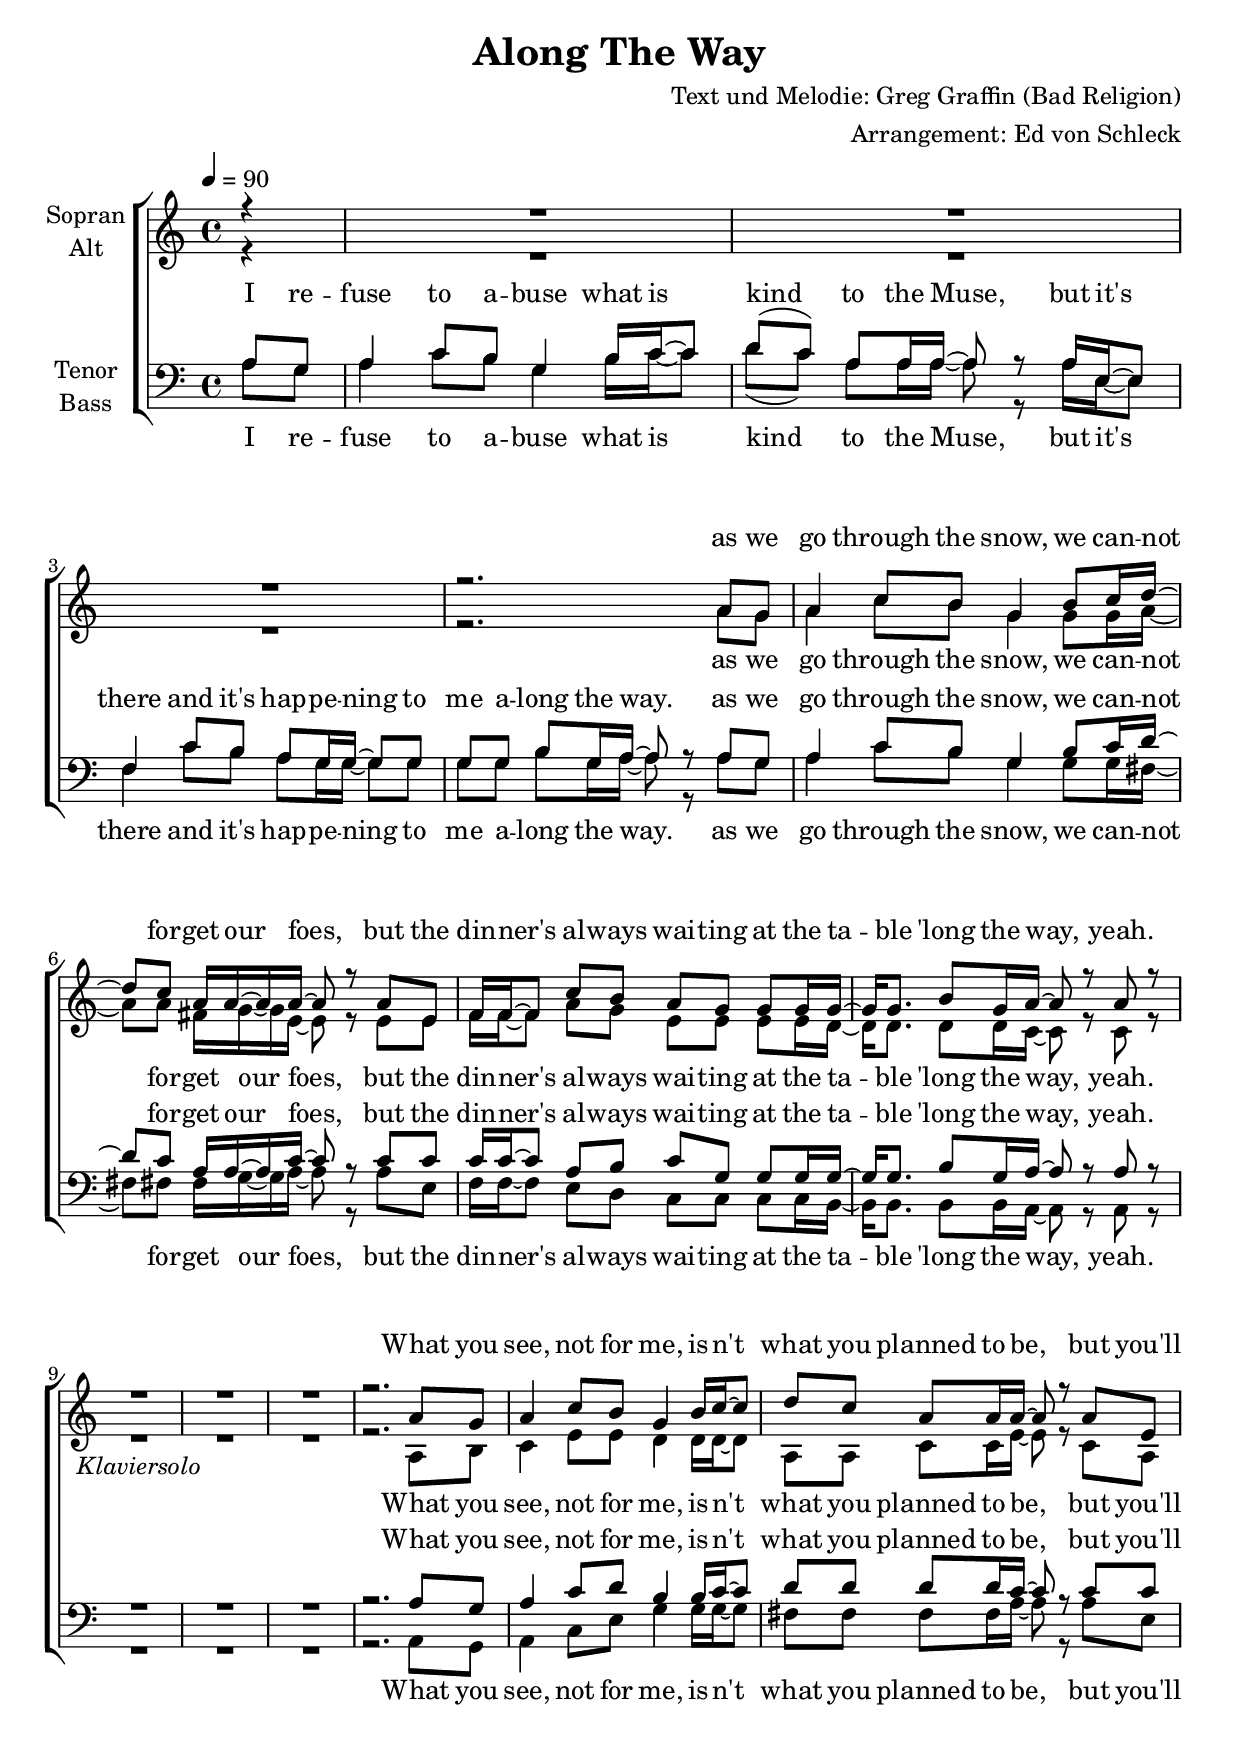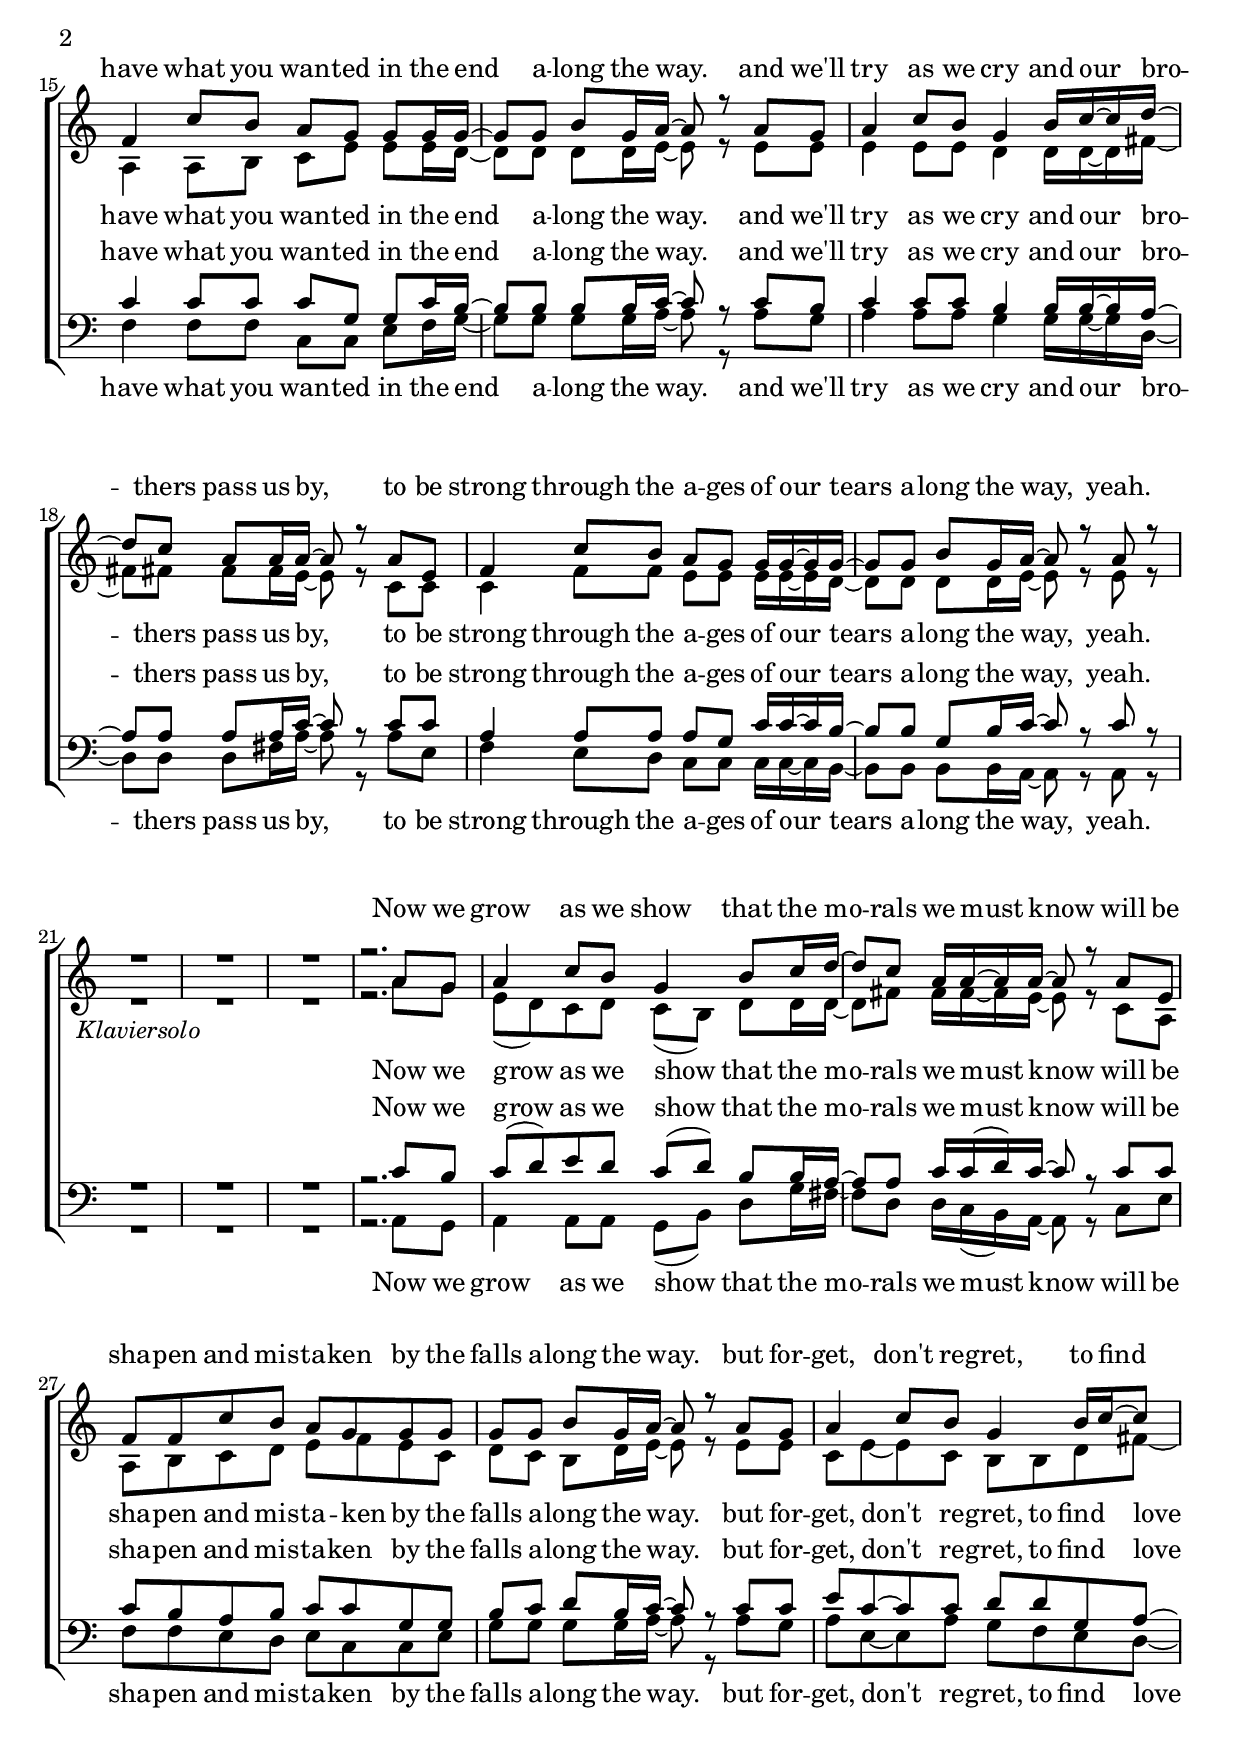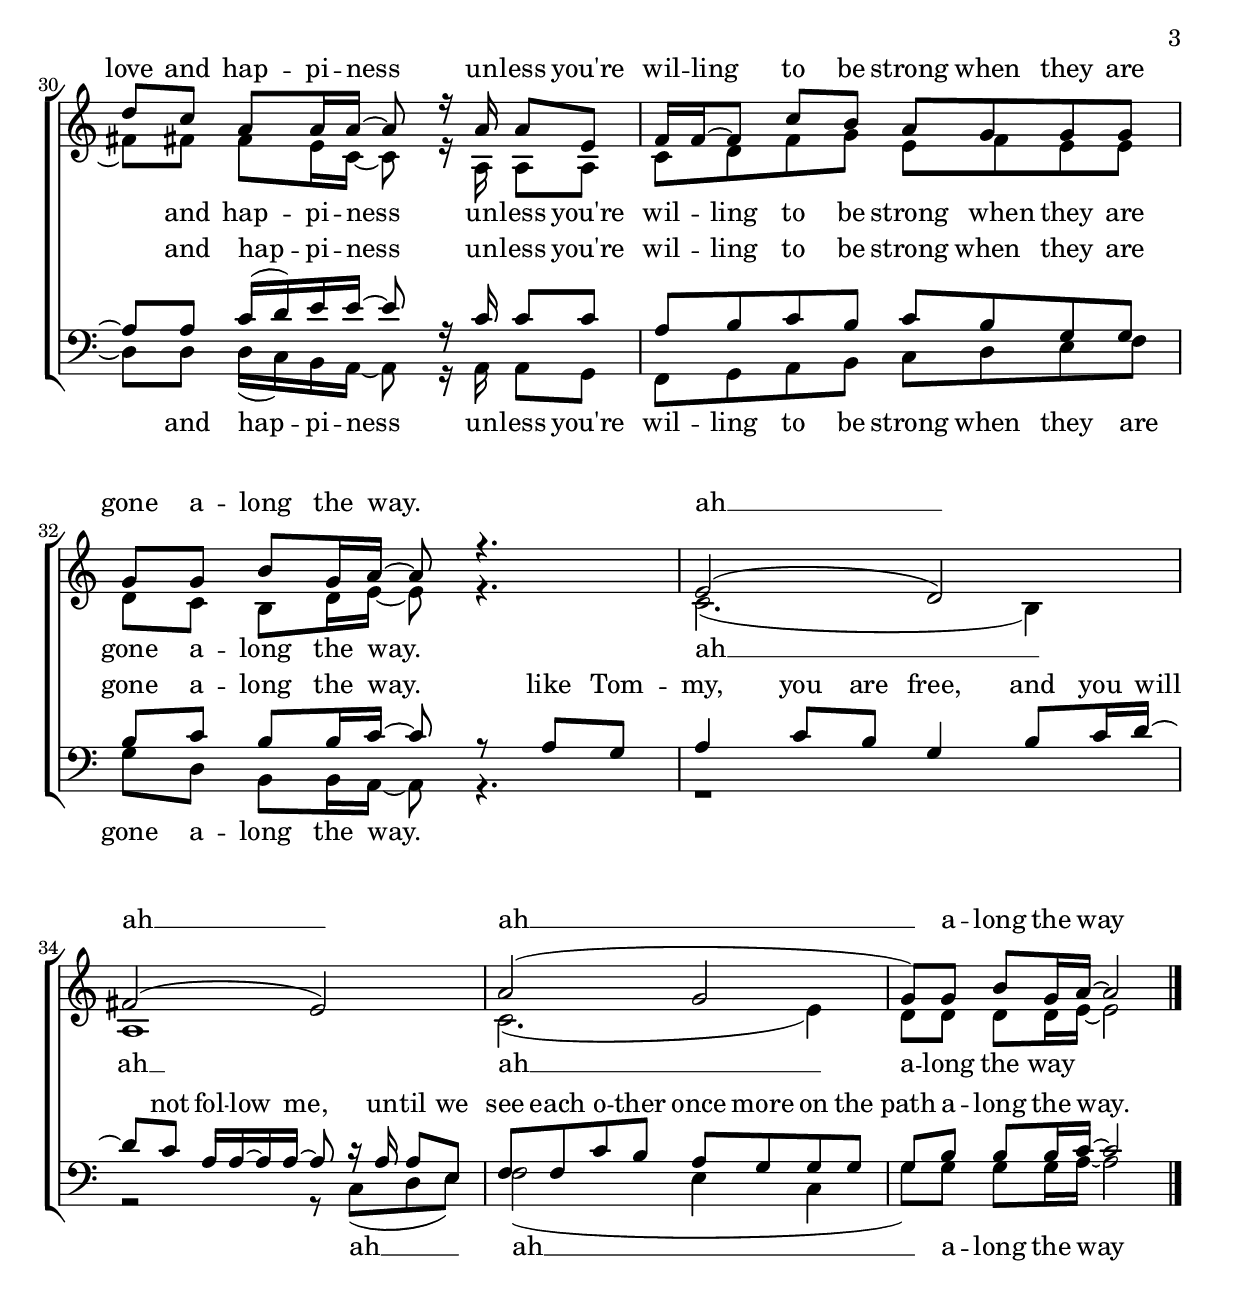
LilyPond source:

\version "2.13.39"
\header {
  title = "Along The Way"
  composer = "Text und Melodie: Greg Graffin (Bad Religion)"
  arranger = "Arrangement: Ed von Schleck"
}

%Größe der Partitur
#(set-global-staff-size 21)

#(set-default-paper-size "a4")

%Abschalten von Point&Click
#(ly:set-option 'point-and-click #f)

global = {
	
	\tempo 4=90
	\time 4/4
	\key a \minor
}



harmonies = \chordmode {
\germanChords 
\partial 4 r4
a2:m g d a:m f c g a:m
a2:m g d a:m f c g a:m
a2:m g d a:m f c g a:m
a2:m g d a:m f c g a:m
a2:m g d a:m f c g a:m
a2:m g d a:m f c g a:m
a2:m g d a:m f c g a:m
a2:m g d a:m f c g a:m
a2:m g d a:m f c g a:m
}

StropheEins = \lyricmode {
I re -- fuse to a -- buse what is kind to the Muse,
but it's there and it's hap -- pe -- ning to me a -- long the way.
as we go through the snow, we can -- not for -- get our foes,
but the din -- ner's al -- ways wai -- ting at the ta -- ble 'long the way, yeah.
}

StropheEinsFrauen = \lyricmode {
as we go through the snow, we can -- not for -- get our foes,
but the din -- ner's al -- ways wai -- ting at the ta -- ble 'long the way, yeah.
}

StropheZwei = \lyricmode {
What you see, not for me, is -- n't what you planned to be,
but you'll have what you wan -- ted in the end a -- long the way.
and we'll try as we cry and our bro -- thers pass us by,
to be strong through the a -- ges of our tears a -- long the way, yeah.
}

StropheDrei = \lyricmode {
Now we grow as we show that the mo -- rals we must know
will be sha -- pen and mis -- ta -- ken by the falls a -- long the way.
but for -- get, don't re -- gret, to find love and hap -- pi -- ness
un -- less you're wil -- ling to be strong when they are gone a -- long the way.
}

StropheView = \lyricmode {
like Tom -- my, you are free, and you will not fol -- low me,
un -- til we see each o -- ther once more on the path a -- long the way.
}

  
sopranMusik =  \relative c'' {
%%%%%%% Strophe 1 %%%%%%%
\partial 4 r4
R1*3

r2. a8 g
a4 c8 b g4 b8 c16 d~
d8 c a16 a~ a a~ a8 r a e
f16 f~ f8 c'8 b a g g g16 g~
g g8. b8 g16 a~ a8 r a r

R1*3_\markup {\italic Klaviersolo}

r2. a8 g

%%%%%% Strophe 2 %%%%%%
a4 c8 b g4 b16 c~ c8 
d c a a16 a~ a8 r a e
f4 c'8 b a g g g16 g~
g8 g b g16 a~ a8 r a g

a4 c8 b g4 b16 c~ c d~
d8 c a a16 a~ a8 r a e
f4 c'8 b a g g16 g~ g g~
g8 g b g16 a~ a8 r a r

R1*3_\markup {\italic Klaviersolo}

r2. a8 g

%%%%%%% Strophe 3 %%%%%%%
a4 c8 b g4 b8 c16 d~
d8 c a16 a~ a a~ a8 r a e
f f c' b a g g g
g g b g16 a~ a8 r a g

a4 c8 b g4 b16 c~ c8
d c a a16 a~ a8 r16 a a8 e
f16 f~ f8 c' b a g g g
g g b g16 a~ a8 r4.

%%%%%%% Strophe 4 %%%%%%%
e2( d)
fis2( e)
a2( g
g8) g b g16 a~ a2

\bar "|."
}
  
sopranText = \lyricmode {
\StropheEinsFrauen
\StropheZwei
\StropheDrei
ah __ ah __ ah __

a -- long the way
}

altMusik =  \relative c'' {
%%%%%%% Strophe 1 %%%%%%%
\partial 4 r4
R1*3

r2. a8 g
a4 c8 b g4 g8 g16 a~
a8 a fis16 g~ g e~ e8 r e e
f16 f~ f8 a8 g e e e e16 d~
d d8. d8 d16 c~ c8 r c r

R1*3

r2. a8 b

%%%%%%% Strophe 2 %%%%%%%
c4 e8 e d4 d16 d~ d8 
a a c c16 e~ e8 r c a
a4 a8 b c e e e16 d~
d8 d d d16 e~ e8 r e e

e4 e8 e d4 d16 d~ d fis~
fis8 fis fis fis16 e~ e8 r c c
c4 f8 f e e e16 e~ e d~
d8 d d d16 e~ e8 r e r

R1*3

r2. a8 g

%%%%%%% Strophe 3 %%%%%%%
e( d) c8 d c( b) d8 d16 d~
d8 fis fis16 fis~ fis e~ e8 r c a
a b c d e f e c
d c b d16 e~ e8 r e e

c e~ e c b b d fis~
fis fis fis e16 c~ c8 r16 a a8 a
c d f g e f e e
d c b d16 e~ e8 r4.

%%%%%%% Strophe 4 %%%%%%%
c2.( b4)
a1
c2.( e4
)
d8 d d d16 e~ e2
}

altText = \lyricmode {
\StropheEinsFrauen
\StropheZwei
\StropheDrei
ah __ ah __ ah __
a -- long the way
}
  
tenorMusik =  \relative c' {
%%%%%%% Strophe 1 %%%%%%%
\partial 4 a8 g
a4 c8 b g4 b16 c~ c8
d( c) a a16 a~ a8 r a16 e~ e8
f4 c'8 b a g16 g~ g8 g
g g b g16 a~ a8 r a8 g

a4 c8 b g4 b8 c16 d~
d8 c a16 a~ a c~ c8 r c c
c16 c~ c8 a8 b c g g g16 g~
g g8. b8 g16 a~ a8 r a r

R1*3

r2. a8 g

%%%%%% Strophe 2 %%%%%%
a4 c8 d b4 b16 c~ c8 
d d d d16 c~ c8 r c c
c4 c8 c c g g c16 b~
b8 b b b16 c~ c8 r c b

c4 c8 c b4 b16 b~ b a~
a8 a a a16 c~ c8 r c c
a4 a8 a a g c16 c~ c b~
b8 b g b16 c~ c8 r c r

R1*3

r2. c8 b

%%%%%%% Strophe 3 %%%%%%%
c( d) e8 d c( d) b8 b16 a~
a8 a c16 c( d) c~ c8 r c c
c b a b c c g g
b c d b16 c~ c8 r c c

e c~ c c d d g, a~
a a c16( d) e e~ e8 r16 c c8 c
a b c b c b g g
b c b b16 c~ c8 r a g

%%%%%%% Strophe 4 %%%%%%%
a4 c8 b g4 b8 c16 d~
d8 c a16 a~ a a~ a8 r16 a16 a8 e
f f c' b a g g g
g b b b16 c~ c2
}
  
tenorText = \lyricmode {
\StropheEins
\StropheZwei
\StropheDrei
\StropheView
}
     
bassMusik = \relative c' {
%%%%%%% Strophe 1 %%%%%%%
\partial 4 a8 g
a4 c8 b g4 b16 c~ c8
d( c) a a16 a~ a8 r a16 e~ e8
f4 c'8 b a g16 g~ g8 g
g g b g16 a~ a8 r a8 g

a4 c8 b g4 g8 g16 fis~
fis8 fis fis16 g~ g a~ a8 r a e
f16 f~ f8 e8 d c c c c16 b~
b b8. b8 b16 a~ a8 r a r

R1*3

r2. a8 g

%%%%%% Strophe 2 %%%%%%
a4 c8 e g4 g16 g~ g8 
fis fis fis fis16 a~ a8 r a e
f4 f8 f c c e f16 g~
g8 g g g16 a~ a8 r a g

a4 a8 a g4 g16 g~ g d~
d8 d d fis16 a~ a8 r a e
f4 e8 d c c c16 c~ c b~
b8 b b b16 a~ a8 r a r

R1*3

r2. a8 g

%%%%%%% Strophe 3 %%%%%%%
a4 a8 a g( b) d g16 fis~
fis8 d d16 c( b) a~ a8 r c e
f f e d e c c e
g g g g16 a~ a8 r a g

a e~ e a g f e d~
d d d16( c) b a~ a8 r16 a a8 g
f g a b c d e f
g d b b16 a~ a8 r4.

%%%%%%% Strophe 4 %%%%%%%
r1
r2 r8 c( d e)
f2( e4 c
g'8) g g g16 a~ a2
}
  
bassText = \lyricmode {
\StropheEins
\StropheZwei
\StropheDrei
ah __ ah __
a -- long the way
}

\score {
  \new ChoirStaff <<
    \new Staff = "sa" \with {
      instrumentName = \markup \center-column { "Sopran" "Alt" }
    } <<
      \new Voice = "soprano" { \voiceOne \global \sopranMusik }
      \new Voice = "alto" { \voiceTwo \global \altMusik }
    >>
    \new Lyrics \with {
      alignAboveContext = "sa"
    } \lyricsto "soprano" \sopranText
    \new Lyrics \lyricsto "alto" \altText
    \new Staff = "tb" \with {
      instrumentName = \markup \center-column { "Tenor" "Bass" }
    } <<
      \clef bass
      \new Voice = "tenor" { \voiceOne \global \tenorMusik }
      \new Voice = "bass" { \voiceTwo \global \bassMusik }
    >>
    \new Lyrics \with {
      alignAboveContext = "tb"
    } \lyricsto "tenor" \tenorText
    \new Lyrics \lyricsto "bass" \bassText
  >>
  \layout { }
  \midi {
    \context {
      \Score
      tempoWholesPerMinute = #(ly:make-moment 100 4)
    }
  }
}